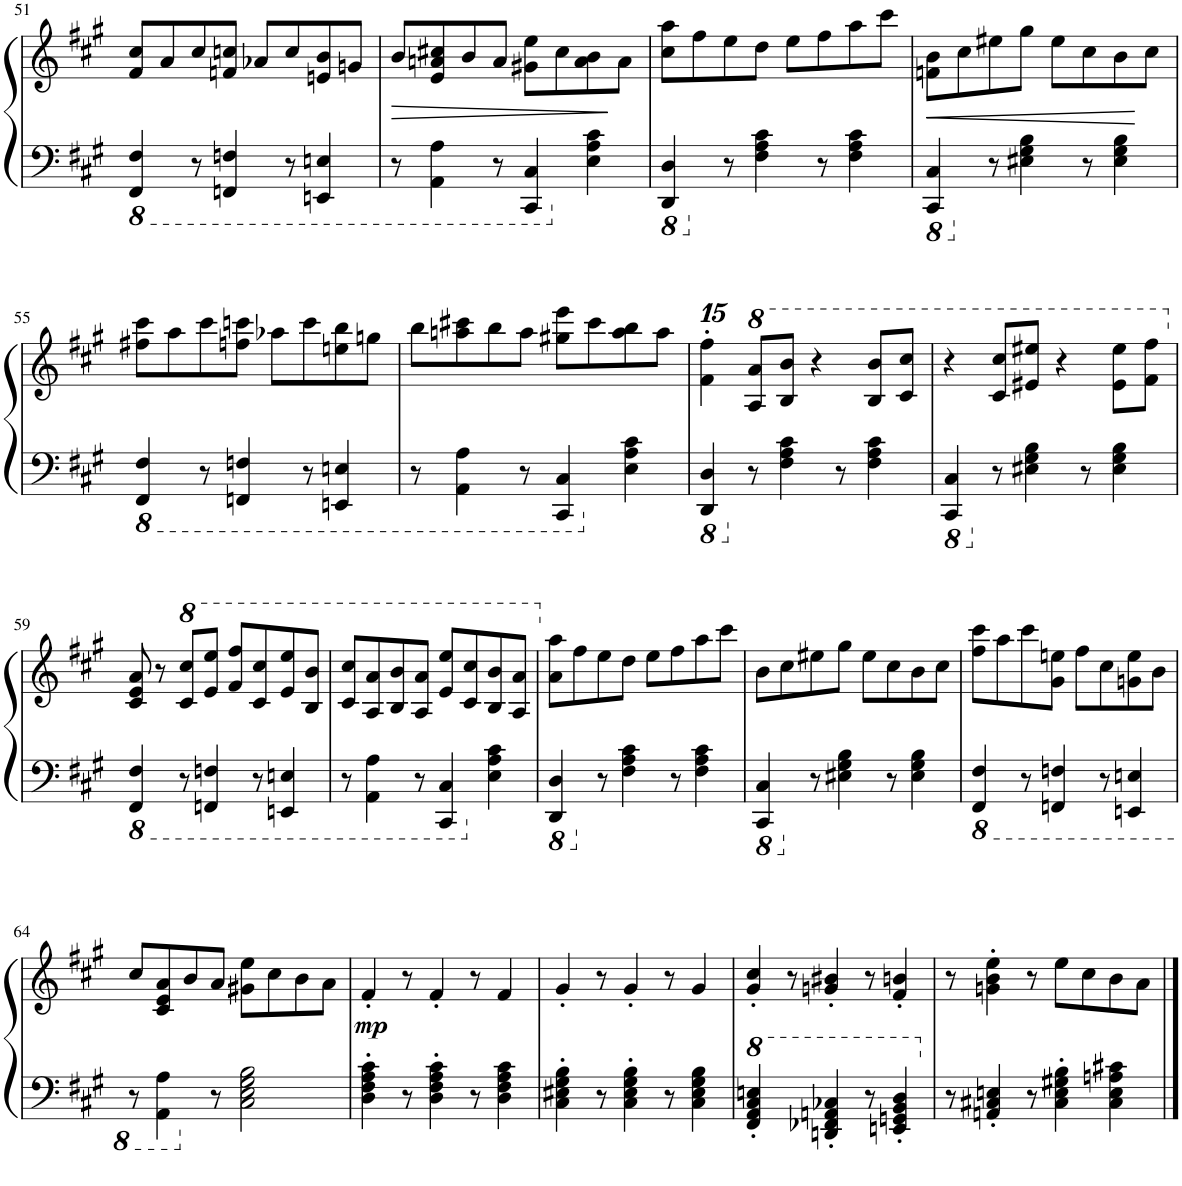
**kern	**kern	**dynam
*part1	*part1	*part1
*staff2	*staff1	*staff1/2
*I"Piano	*	*
*I'Pno.	*	*
!!LO:PB:g=z
*clefF4	*clefG2	*
*k[f#c#g#]	*k[f#c#g#]	*
*M4/4	*M4/4	*
*8ba	*	*
=51	=51	=51
4FFF#/ 4FF#/	8f#/ 8cc#/L	.
.	8a/	.
8r	8cc#/	.
4FFFn/ 4FFn/	8fn/ 8ccn/J	.
.	8a-X/L	.
8r	8cc/	.
4EEEn/ 4EEn/	8en/ 8b/	.
.	8gn/J	.
=52	=52	=52
!	!	!LO:HP:b
8r	8b/L	>
4AAA\ 4AA\	8e/ 8an/ 8cc#X/	.
.	8b/	.
8r	8a/J	.
4CCC#/ 4CC#/	8g#X\ 8ee\L	.
.	8cc#\	.
*X8ba	*	*
4E\ 4A\ 4c#\	8a\ 8b\	.
.	8a\J	]
=53	=53	=53
*8ba	*	*
4DDD/ 4DD/	8cc#\ 8aa\L	.
.	8ff#\	.
*X8ba	*	*
8r	8ee\	.
4F#\ 4A\ 4c#\	8dd\J	.
.	8ee\L	.
8r	8ff#\	.
4F#\ 4A\ 4c#\	8aa\	.
.	8ccc#\J	.
=54	=54	=54
*8ba	*	*
!	!	!LO:HP:b
4CCC#/ 4CC#/	8fn\ 8b\L	<
.	8cc#\	.
*X8ba	*	*
8r	8ee#X\	.
4E#X\ 4G#\ 4B\	8gg#\J	.
.	8ee#\L	.
8r	8cc#\	.
4E#\ 4G#\ 4B\	8b\	.
.	8cc#\J	[
!!LO:LB:g=z
=55	=55	=55
*8ba	*	*
4FFF#/ 4FF#/	8ff#X\ 8ccc#\L	.
.	8aa\	.
8r	8ccc#\	.
4FFFn/ 4FFn/	8ffn\ 8cccn\J	.
.	8aa-X\L	.
8r	8ccc\	.
4EEEn/ 4EEn/	8een\ 8bb\	.
.	8ggn\J	.
=56	=56	=56
8r	8bb\L	.
4AAA\ 4AA\	8aan\ 8ccc#X\	.
.	8bb\	.
8r	8aa\J	.
4CCC#/ 4CC#/	8gg#X\ 8eee\L	.
.	8ccc#\	.
*X8ba	*	*
4E\ 4A\ 4c#\	8aa\ 8bb\	.
.	8aa\J	.
=57	=57	=57
*8ba	*	*
*	*15ma	*
4DDD/ 4DD/	4fff#\' 4ffff#\'	.
*X8ba	*	*
*	*X15ma	*
*	*8va	*
8r	8a/ 8aa/L	.
4F#\ 4A\ 4c#\	8b/ 8bb/J	.
.	4r	.
8r	.	.
4F#\ 4A\ 4c#\	8b/ 8bb/L	.
.	8cc#/ 8ccc#/J	.
=58	=58	=58
*8ba	*	*
4CCC#/ 4CC#/	4r	.
*X8ba	*	*
8r	8cc#/ 8ccc#/L	.
4E#X\ 4G#\ 4B\	8ee#X/ 8eee#X/J	.
.	4r	.
8r	.	.
4E#\ 4G#\ 4B\	8ee#\ 8eee#\L	.
.	8ff#\ 8fff#\J	.
!!LO:LB:g=z
=59	=59	=59
*8ba	*	*
*	*X8va	*
4FFF#/ 4FF#/	8c#/ 8e/ 8a/	.
.	8r	.
*	*8va	*
8r	8cc#/ 8ccc#/L	.
4FFFn/ 4FFn/	8ee/ 8eee/J	.
.	8ff#/ 8fff#/L	.
8r	8cc#/ 8ccc#/	.
4EEEn/ 4EEn/	8ee/ 8eee/	.
.	8b/ 8bb/J	.
=60	=60	=60
8r	8cc#/ 8ccc#/L	.
4AAA\ 4AA\	8a/ 8aa/	.
.	8b/ 8bb/	.
8r	8a/ 8aa/J	.
4CCC#/ 4CC#/	8ee/ 8eee/L	.
.	8cc#/ 8ccc#/	.
*X8ba	*	*
4E\ 4A\ 4c#\	8b/ 8bb/	.
.	8a/ 8aa/J	.
=61	=61	=61
*8ba	*	*
*	*X8va	*
4DDD/ 4DD/	8a\ 8aa\L	.
.	8ff#\	.
*X8ba	*	*
8r	8ee\	.
4F#\ 4A\ 4c#\	8dd\J	.
.	8ee\L	.
8r	8ff#\	.
4F#\ 4A\ 4c#\	8aa\	.
.	8ccc#\J	.
=62	=62	=62
*8ba	*	*
4CCC#/ 4CC#/	8b\L	.
.	8cc#\	.
*X8ba	*	*
8r	8ee#X\	.
4E#X\ 4G#\ 4B\	8gg#\J	.
.	8ee#\L	.
8r	8cc#\	.
4E#\ 4G#\ 4B\	8b\	.
.	8cc#\J	.
=63	=63	=63
*8ba	*	*
4FFF#/ 4FF#/	8ff#\ 8ccc#\L	.
.	8aa\	.
8r	8ccc#\	.
4FFFn/ 4FFn/	8g#\ 8een\J	.
.	8ff#\L	.
8r	8cc#\	.
4EEEn/ 4EEn/	8gn\ 8ee\	.
.	8b\J	.
!!LO:LB:g=z
=64	=64	=64
8r	8cc#/L	.
4AAA\ 4AA\	8c#/ 8e/ 8a/	.
.	8b/	.
*X8ba	*	*
8r	8a/J	.
2C#\ 2E\ 2G#\ 2B\	8g#X\ 8ee\L	.
.	8cc#\	.
.	8b\	.
.	8a\J	.
=65	=65	=65
!	!	!LO:DY:b
4D\' 4F#\' 4A\' 4c#\'	4f#'/	mp
8r	8r	.
4D\' 4F#\' 4A\' 4c#\'	4f#'/	.
8r	8r	.
4D\ 4F#\ 4A\ 4c#\	4f#/	.
=66	=66	=66
4C#\' 4E#X\' 4G#\' 4B\'	4g#'/	.
8r	8r	.
4C#\' 4E#\' 4G#\' 4B\'	4g#'/	.
8r	8r	.
4C#\ 4E#\ 4G#\ 4B\	4g#/	.
=67	=67	=67
*8va	*	*
4F#/' 4A/' 4c#/' 4en/'	4g#/' 4cc#/'	.
8ryy	8r	.
4Dn/' 4F-X/' 4An/' 4c-X/'	4gn/' 4b#X/'	.
8r	8r	.
4En/' 4Gn/' 4B/' 4d/'	4f#/' 4bn/'	.
=68	=68	=68
*X8va	*	*
8r	8r	.
4AAn/' 4C#X/' 4En/'	4gn\' 4b\' 4ee\'	.
8r	8r	.
4C#\' 4E\' 4G#X\' 4B\'	8ee\L	.
.	8cc#\	.
4C#\ 4E\ 4An\ 4c#X\	8b\	.
.	8a\J	.
==	==	==
*-	*-	*-
